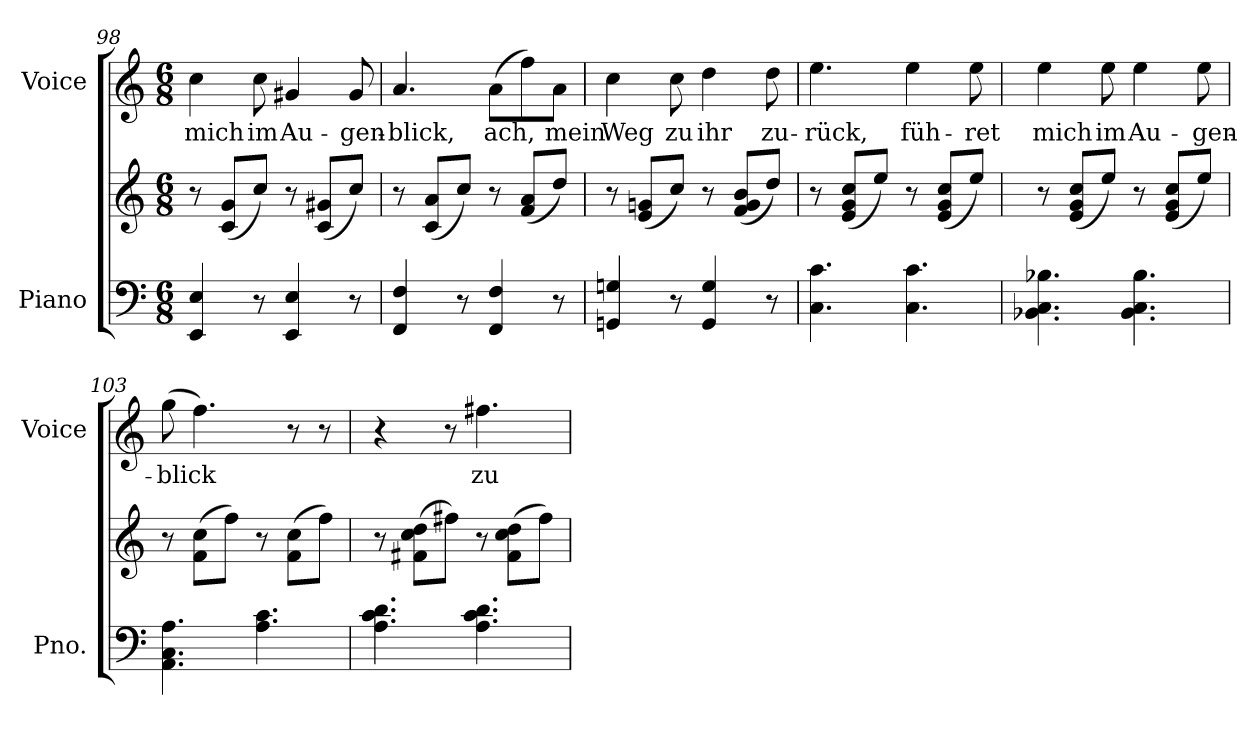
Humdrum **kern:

**kern	**kern	**kern	**text
*part2	*part2	*part1	*part1
*staff3	*staff2	*staff1	*staff1
*I"Piano	*	*I"Voice	*
*I'Pno.	*	*I'Voice	*
!!LO:LB:g=z
*clefF4	*clefG2	*clefG2	*
*k[]	*k[]	*k[]	*
*C:	*C:	*C:	*
*M6/8	*M6/8	*M6/8	*
=98	=98	=98	=98
!	!	!	!LO:LY:b:color=#000000
4EEi/ 4Ei	8r	4cci\	mich
.	(8ci/ 8giL	.	.
!	!	!	!LO:LY:b:color=#000000
8r	8cci/J)	8cci\	im
!	!	!	!LO:LY:b:color=#000000
4EEi/ 4Ei	8r	4g#Xi/	Au-
.	(8ci/ 8g#XiL	.	.
!	!	!	!LO:LY:b:color=#000000
8r	8cci/J)	8g#i/	-gen-
=99	=99	=99	=99
!	!	!	!LO:LY:b:color=#000000
4FFi/ 4Fi	8r	4.ai/	-blick,
.	(8ci/ 8aiL	.	.
8r	8cci/J)	.	.
!	!	!	!LO:LY:b:color=#000000
4FFi/ 4Fi	8r	(8ai\L	ach,
.	(8fi/ 8aiL	8ffi\)	.
!	!	!	!LO:LY:b:color=#000000
8r	8ddi/J)	8ai\J	mein
=100	=100	=100	=100
!	!	!	!LO:LY:b:color=#000000
4GGni/ 4Gni	8r	4cci\	Weg
.	(8ei/ 8gniL	.	.
!	!	!	!LO:LY:b:color=#000000
8r	8cci/J)	8cci\	zu
!	!	!	!LO:LY:b:color=#000000
4GGi/ 4Gi	8r	4ddi\	ihr
.	(8fi/ 8gi 8biL	.	.
!	!	!	!LO:LY:b:color=#000000
8r	8ddi/J)	8ddi\	zu-
=101	=101	=101	=101
!	!	!	!LO:LY:b:color=#000000
4.Ci\ 4.ci	8r	4.eei\	-rück,
.	(8ei/ 8gi 8cciL	.	.
.	8eei/J)	.	.
!	!	!	!LO:LY:b:color=#000000
4.Ci\ 4.ci	8r	4eei\	füh-
.	(8ei/ 8gi 8cciL	.	.
!	!	!	!LO:LY:b:color=#000000
.	8eei/J)	8eei\	-ret
=102	=102	=102	=102
!	!	!	!LO:LY:b:color=#000000
4.BB-Xi\ 4.Ci 4.B-Xi	8r	4eei\	mich
.	(8ei/ 8gi 8cciL	.	.
!	!	!	!LO:LY:b:color=#000000
.	8eei/J)	8eei\	im
!	!	!	!LO:LY:b:color=#000000
4.BB-i\ 4.Ci 4.B-i	8r	4eei\	Au-
.	(8ei/ 8gi 8cciL	.	.
!	!	!	!LO:LY:b:color=#000000
.	8eei/J)	8eei\	-gen-
=103	=103	=103	=103
!	!	!	!LO:LY:b:color=#000000
4.AAi\ 4.Ci 4.Ai	8r	(8ggi\	-blick
.	(8fi\ 8cciL	4.ffi\)	.
.	8ffi\J)	.	.
4.Ai\ 4.ci	8r	.	.
.	(8fi\ 8cciL	8r	.
.	8ffi\J)	8r	.
!!LO:LB:g=z
=104	=104	=104	=104
4.Ai\ 4.ci 4.di	8r	4r	.
.	(8f#Xi\ 8cci 8ddiL	.	.
.	8ff#Xi\J)	8r	.
!	!	!	!LO:LY:b:color=#000000
4.Ai\ 4.ci 4.di	8r	4.ff#Xi\	zu
.	(8f#i\ 8cci 8ddiL	.	.
.	8ff#i\J)	.	.
=	=	=	=
*-	*-	*-	*-
